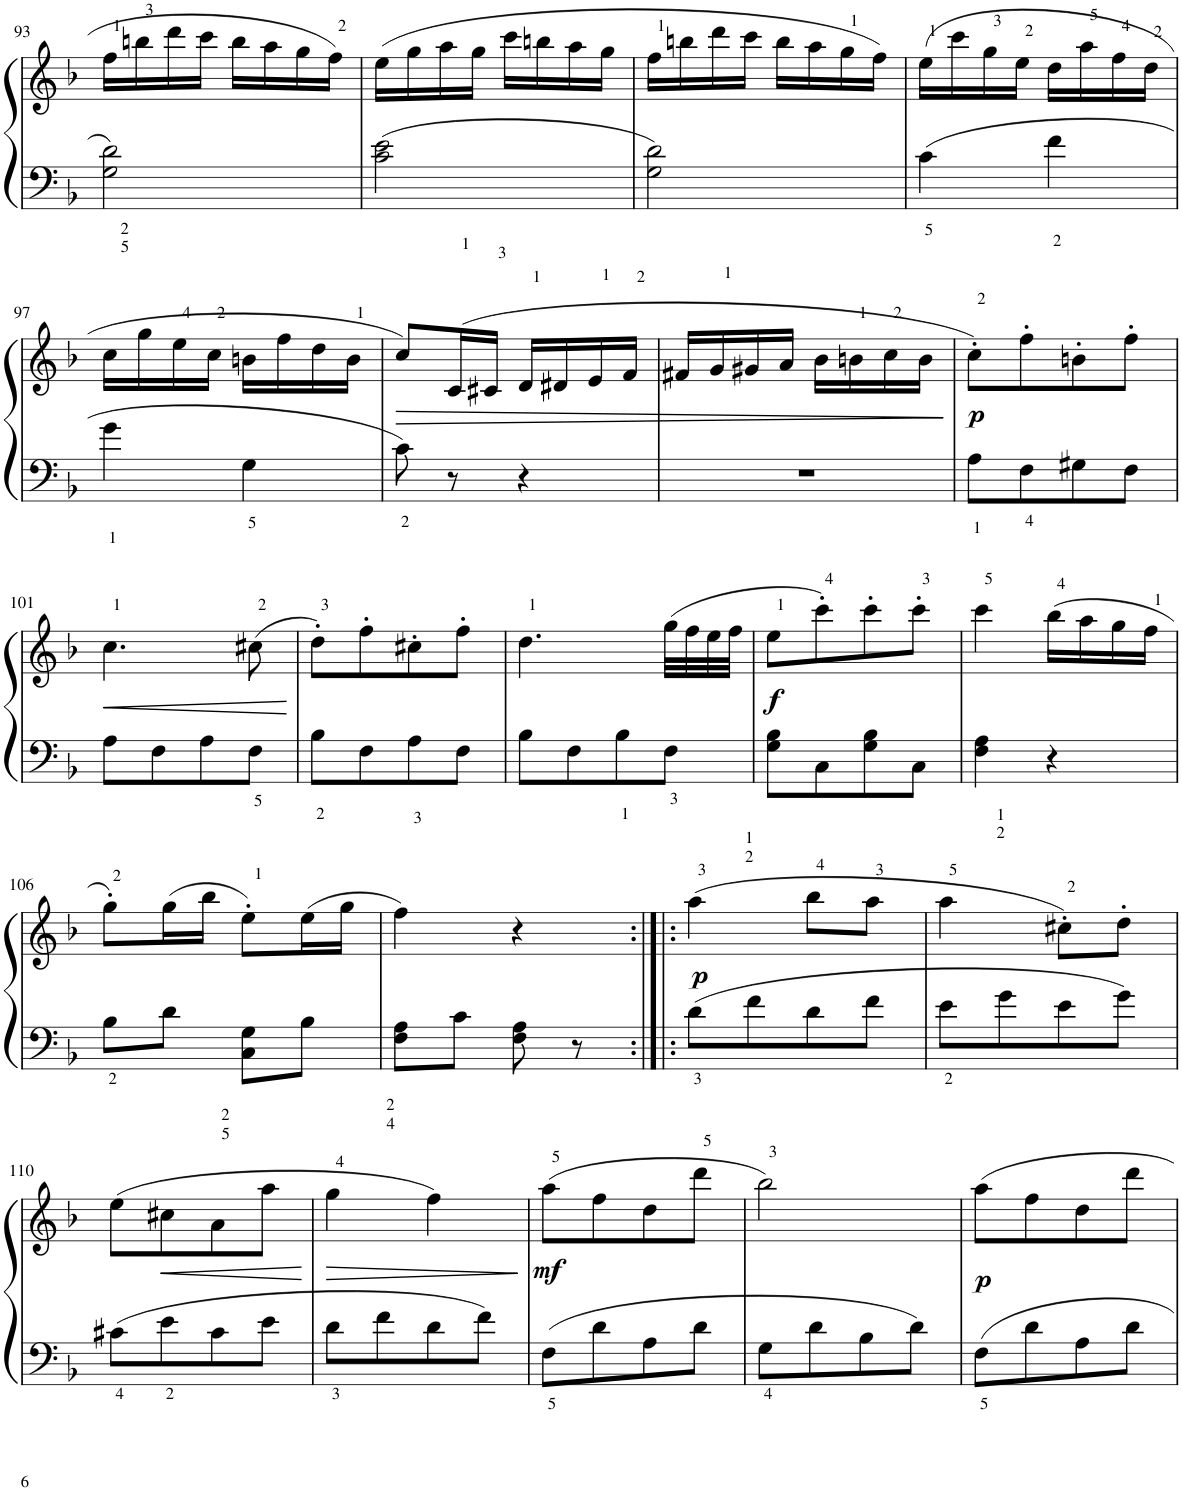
**kern	**kern	**dynam
*part1	*part1	*part1
*staff2	*staff1	*staff1/2
*I"Piano	*	*
*I'Pno.	*	*
!!LO:PB:g=z
*clefF4	*clefG2	*
*k[b-]	*k[b-]	*
*M2/4	*M2/4	*
=93	=93	=93
2G\< 2d\<	16ff\LL	.
.	16bbn\	.
.	16ddd\	.
.	16ccc\JJ	.
.	16bb\LL	.
.	16aa\	.
.	16gg\	.
.	16ff\JJ	.
=94	=94	=94
2c\ 2e\	(16ee\LL	.
.	16gg\	.
.	16aa\	.
.	16gg\JJ	.
.	16ccc\LL	.
.	16bbn\	.
.	16aa\	.
.	16gg\JJ	.
=95	=95	=95
2G\ 2d\	16ff\LL	.
.	16bbn\	.
.	16ddd\	.
.	16ccc\JJ	.
.	16bb\LL	.
.	16aa\	.
.	16gg\	.
.	16ff\JJ)	.
=96	=96	=96
4c<\	(16ee\LL	.
.	16ccc\	.
.	16gg\	.
.	16ee\JJ	.
4f<\	16dd\LL	.
.	16aa\	.
.	16ff\	.
.	16dd\JJ	.
!!LO:LB:g=z
=97	=97	=97
4g<\	16cc\LL	.
.	16gg\	.
.	16ee\	.
.	16cc\JJ	.
4G<\	16bn\LL	.
.	16ff\	.
.	16dd\	.
.	16b\JJ	.
=98	=98	=98
!	!	!LO:HP:b
8c<\	8cc/L)	>
8r	(16c/L	.
.	16c#X/JJ	.
4r	16d/LL	.
.	16d#X/	.
.	16e/	.
.	16f/JJ	.
=99	=99	=99
2r	16f#X/LL	.
.	16g/	.
.	16g#X/	.
.	16a/JJ	.
.	16b-\LL	.
.	16bn\	.
.	16cc\	.
.	16b\JJ	.
.	.	]
=100	=100	=100
!	!	!LO:DY:b
8A<\L	8cc'\L)	p
8F<\	8ff'\	.
8G#X\	8bn'\	.
8F\J	8ff'\J	.
!!LO:LB:g=z
=101	=101	=101
!	!	!LO:HP:b
8A\L	4.cc\	<
8F\	.	.
8A\	.	.
8F<\J	(8cc#X\	.
.	.	[
=102	=102	=102
8B-<\L	8dd'\L)	.
8F\	8ff'\	.
8A<\	8cc#X'\	.
8F\J	8ff'\J	.
=103	=103	=103
8B-\L	4.dd\	.
8F\	.	.
8B-<\	.	.
8F<\J	(32gg\LLL	.
.	32ff\	.
.	32ee\	.
.	32ff\JJJ	.
=104	=104	=104
!	!	!LO:DY:b
8G\< 8B-\<L	8ee\L	f
8C\	8ccc'\)	.
8G\ 8B-\	8ccc'\	.
8C\J	8ccc'\J	.
=105	=105	=105
4F\< 4A\<	4ccc\	.
4r	(16bb-\LL	.
.	16aa\	.
.	16gg\	.
.	16ff\JJ	.
!!LO:LB:g=z
=106	=106	=106
8B-<\L	8gg'\L)	.
8d\J	(16gg\L	.
.	16bb-\JJ	.
8C\< 8G\<L	8ee'\L)	.
8B-\J	(16ee\L	.
.	16gg\JJ	.
=107	=107	=107
8F\< 8A\<L	4ff\)	.
8c\J	.	.
8F\ 8A\	4r	.
8r	.	.
=108:|!|:	=108:|!|:	=108:|!|:
!	!	!LO:DY:b
8d<\L	(4aa\	p
8f\	.	.
8d\	8bb-\L	.
8f\J	8aa\J	.
=109	=109	=109
8e<\L	4aa\	.
8g\	.	.
8e\	8cc#X'\L)	.
8g\J	8dd'\J	.
!!LO:LB:g=z
=110	=110	=110
8c#X<\L	(8ee\L	.
!	!	!LO:HP:b
8e<\	8cc#X\	<
8c#\	8a\	.
8e\J	8aa\J	.
.	.	[
=111	=111	=111
!	!	!LO:HP:b
8d<\L	4gg\	>
8f\	.	.
8d\	4ff\)	.
8f\J	.	.
.	.	]
=112	=112	=112
!	!	!LO:DY:b
8F<\L	(8aa\L	mf
8d\	8ff\	.
8A\	8dd\	.
8d\J	8ddd\J	.
=113	=113	=113
8G<\L	2bb-\)	.
8d\	.	.
8B-\	.	.
8d\J	.	.
=114	=114	=114
!	!	!LO:DY:b
8F<\L	8aa\L	p
8d\	8ff\	.
8A\	8dd\	.
8d\J	8ddd\J	.
=	=	=
*-	*-	*-
